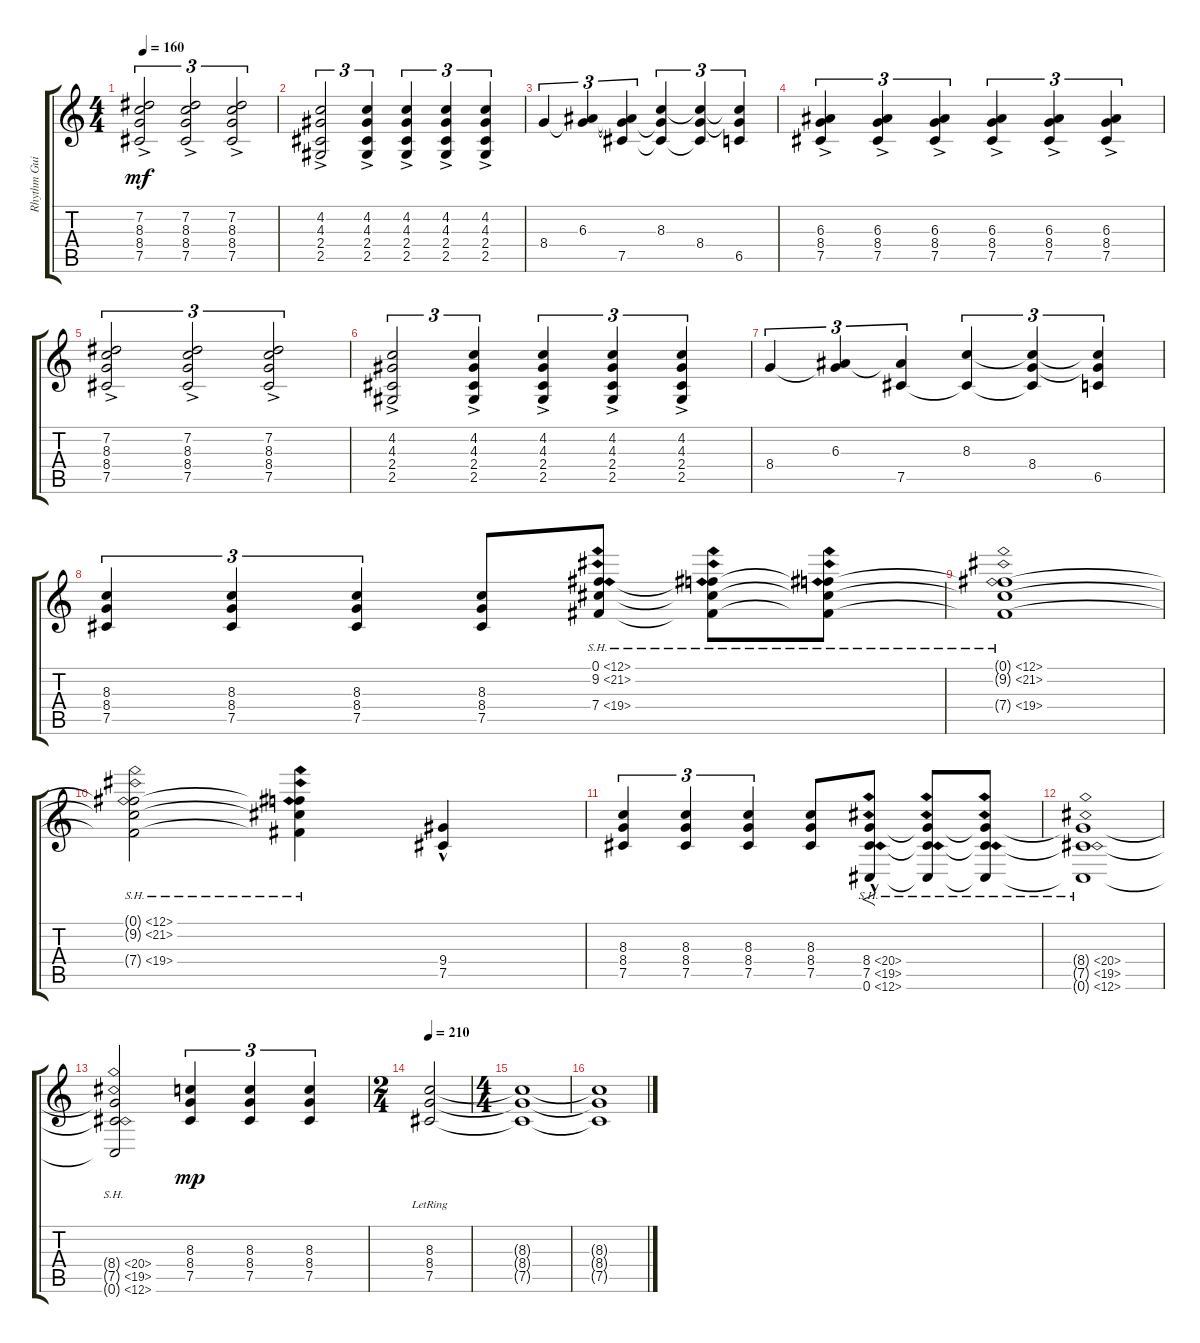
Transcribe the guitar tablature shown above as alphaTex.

\track ("Rhythm Guitarist" "Rhythm Gui") {instrument distortionguitar}
\staff {score tabs}
\tuning (Db4 Ab3 E3 B2 Gb2 Db2) {hide}
\ts (4 4)
\tempo 160
\clef g2
\ks c
(7.2{ac} 8.3 8.4 7.5).2{tu (3 2) dy mf} (7.2{ac} 8.3 8.4 7.5).2{tu (3 2)} (7.2{ac} 8.3 8.4 7.5).2{tu (3 2)} |
(4.2{ac} 4.3 2.4 2.5).2{tu (3 2)} (4.2{ac} 4.3 2.4 2.5).4{tu (3 2)} (4.2{ac} 4.3 2.4 2.5).4{tu (3 2)} (4.2{ac} 4.3 2.4 2.5).4{tu (3 2)} (4.2{ac} 4.3 2.4 2.5).4{tu (3 2)} |
8.4.4{tu (3 2)} (6.3 8.4{t}).4{tu (3 2)} (6.3{t} 8.4{t} 7.5).4{tu (3 2)} (8.3 8.4{t} 7.5{t}).4{tu (3 2)} (8.3{t} 8.4 7.5{t}).4{tu (3 2)} (8.3{t} 8.4{t} 6.5).4{tu (3 2)} |
(6.3{ac} 8.4 7.5).4{tu (3 2)} (6.3{ac} 8.4 7.5).4{tu (3 2)} (6.3{ac} 8.4 7.5).4{tu (3 2)} (6.3{ac} 8.4 7.5).4{tu (3 2)} (6.3{ac} 8.4 7.5).4{tu (3 2)} (6.3{ac} 8.4 7.5).4{tu (3 2)} |
(7.2{ac} 8.3 8.4 7.5).2{tu (3 2)} (7.2{ac} 8.3 8.4 7.5).2{tu (3 2)} (7.2{ac} 8.3 8.4 7.5).2{tu (3 2)} |
(4.2{ac} 4.3 2.4 2.5).2{tu (3 2)} (4.2{ac} 4.3 2.4 2.5).4{tu (3 2)} (4.2{ac} 4.3 2.4 2.5).4{tu (3 2)} (4.2{ac} 4.3 2.4 2.5).4{tu (3 2)} (4.2{ac} 4.3 2.4 2.5).4{tu (3 2)} |
8.4.4{tu (3 2)} (6.3 8.4{t}).4{tu (3 2)} (6.3{t} 7.5).4{tu (3 2)} (8.3 7.5{t}).4{tu (3 2)} (8.3{t} 8.4 7.5{t}).4{tu (3 2)} (8.3{t} 8.4{t} 6.5).4{tu (3 2)} |
(8.3 8.4 7.5).4{tu (3 2)} (8.3 8.4 7.5).4{tu (3 2)} (8.3 8.4 7.5).4{tu (3 2)} (8.3 8.4 7.5).8 (0.1{sh 12} 9.2{sh 12} 7.4{sh 12}).8 (0.1{sh 12 t} 9.2{sh 12 t} 7.4{sh 12 t}).8 (0.1{sh 12 t} 9.2{sh 12 t} 7.4{sh 12 t}).8 |
(0.1{sh 12 t} 9.2{sh 12 t} 7.4{sh 12 t}).1 |
(0.1{sh 12 t} 9.2{sh 12 t} 7.4{sh 12 t}).2 (0.1{sh 12 t} 9.2{sh 12 t} 7.4{sh 12 t}).4 (9.4{hac} 7.5{hac}).4 |
(8.3 8.4 7.5).4{tu (3 2)} (8.3 8.4 7.5).4{tu (3 2)} (8.3 8.4 7.5).4{tu (3 2)} (8.3 8.4 7.5).8 (8.4{sh 12 hac} 7.5{sh 12 hac} 0.6{sh 12 hac}).8{f} (8.4{sh 12 t} 7.5{sh 12 t} 0.6{sh 12 t}).8 (8.4{sh 12 t} 7.5{sh 12 t} 0.6{sh 12 t}).8 |
(8.4{sh 12 t} 7.5{sh 12 t} 0.6{sh 12 t}).1 |
(8.4{sh 12 t} 7.5{sh 12 t} 0.6{sh 12 t}).2 (8.3 8.4 7.5).4{tu (3 2) dy mp} (8.3 8.4 7.5).4{tu (3 2)} (8.3 8.4 7.5).4{tu (3 2)} |
\ts (2 4)
\tempo 210
(8.3 8.4{lr} 7.5{lr}).2 |
\ts (4 4)
(8.3{t} 8.4{t} 7.5{t}).1 |
(8.3{t} 8.4{t} 7.5{t}).1
